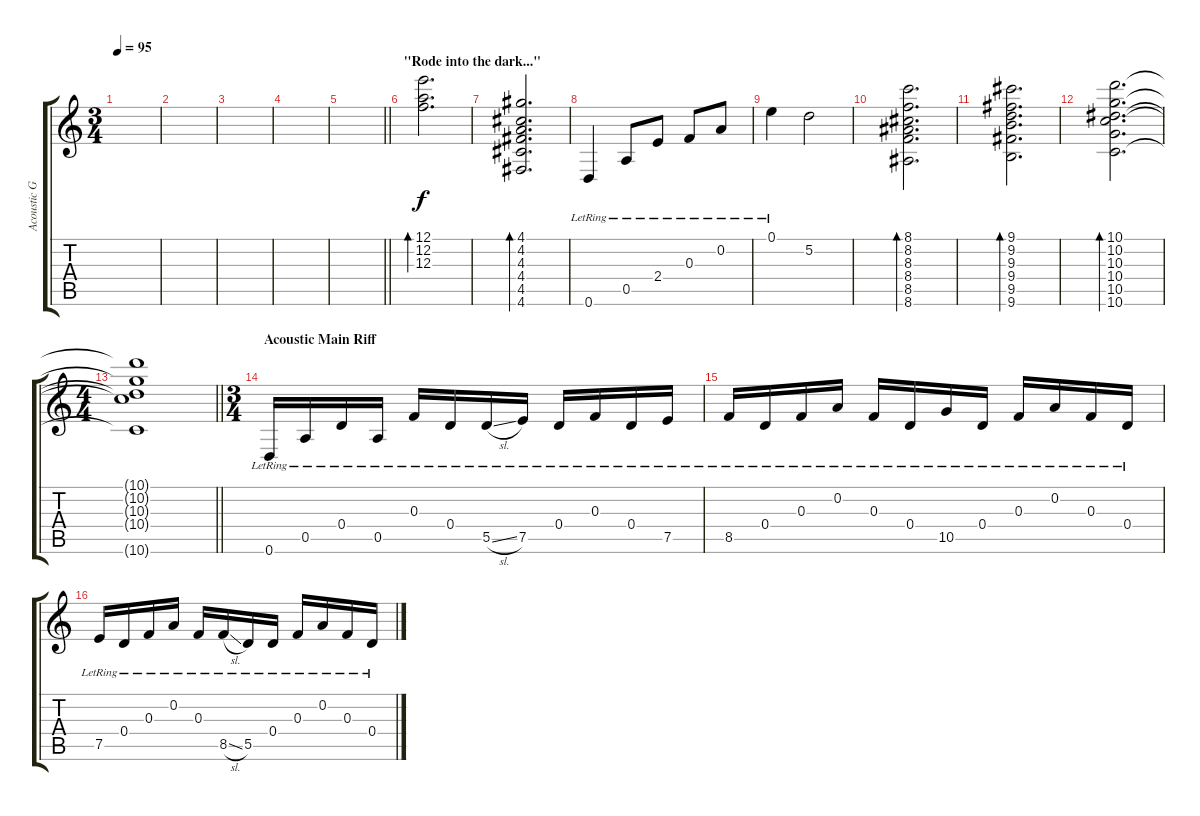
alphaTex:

\track ("Acoustic Guitar" "Acoustic G") {instrument acousticguitarsteel}
\staff {score tabs}
\tuning (E4 A3 F3 D3 A2 D2) {hide}
\ts (3 4)
\tempo 95
\clef g2
\ks c
|
|
|
|
\barLineRight lightlight
|
\section ("" "\"Rode into the dark...\"")
(12.1 12.2 12.3).2{d bd 120} |
(4.1 4.2 4.3 4.4 4.5 4.6).2{d bd 120} |
0.6{lr}.4 0.5{lr}.8 2.4{lr}.8 0.3{lr}.8 0.2{lr}.8 |
0.1{lr}.4 5.2.2 |
(8.1 8.2 8.3 8.4 8.5 8.6).2{d bd 120} |
(9.1 9.2 9.3 9.4 9.5 9.6).2{d bd 120} |
(10.1 10.2 10.3 10.4 10.5 10.6).2{d bd 120} |
\ts (4 4)
\barLineRight lightlight
(10.1{t} 10.2{t} 10.3{t} 10.4{t} 10.6{t}).1 |
\ts (3 4)
\section ("" "Acoustic Main Riff")
0.6{lr}.16 0.5{lr}.16 0.4{lr}.16 0.5{lr}.16 0.3{lr}.16 0.4{lr}.16 5.5{sl lr}.16 7.5{lr}.16 0.4{lr}.16 0.3{lr}.16 0.4{lr}.16 7.5{lr}.16 |
8.5{lr}.16 0.4{lr}.16 0.3{lr}.16 0.2{lr}.16 0.3{lr}.16 0.4{lr}.16 10.5{lr}.16 0.4{lr}.16 0.3{lr}.16 0.2{lr}.16 0.3{lr}.16 0.4{lr}.16 |
7.5{lr}.16 0.4{lr}.16 0.3{lr}.16 0.2{lr}.16 0.3{lr}.16 8.5{sl lr}.16 5.5{lr}.16 0.4{lr}.16 0.3{lr}.16 0.2{lr}.16 0.3{lr}.16 0.4{lr}.16
